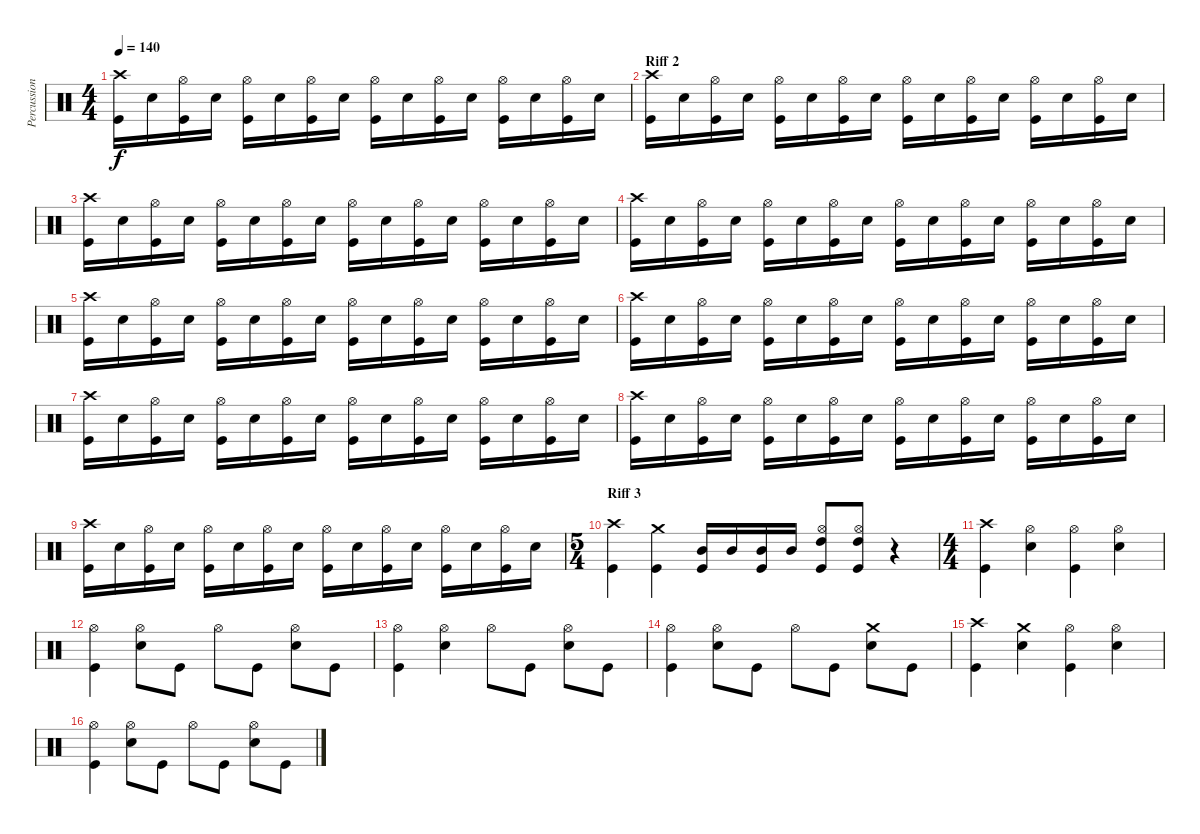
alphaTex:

\track ("Percussions" "Percussion") {instrument percussion}
\staff {score}
\articulation defaults
\ts (4 4)
\tempo 140
\clef neutral
\ks c
("Crash high (hit)" "Kick (hit)").16{dy f} "Electric Snare (hit)".16 ("Hi-Hat (open)" "Kick (hit)").16 "Electric Snare (hit)".16 ("Hi-Hat (open)" "Kick (hit)").16 "Electric Snare (hit)".16 ("Hi-Hat (open)" "Kick (hit)").16 "Electric Snare (hit)".16 ("Hi-Hat (open)" "Kick (hit)").16 "Electric Snare (hit)".16 ("Hi-Hat (open)" "Kick (hit)").16 "Electric Snare (hit)".16 ("Hi-Hat (open)" "Kick (hit)").16 "Electric Snare (hit)".16 ("Hi-Hat (open)" "Kick (hit)").16 "Electric Snare (hit)".16 |
\section ("" "Riff 2")
("Crash high (hit)" "Kick (hit)").16 "Electric Snare (hit)".16 ("Hi-Hat (open)" "Kick (hit)").16 "Electric Snare (hit)".16 ("Hi-Hat (open)" "Kick (hit)").16 "Electric Snare (hit)".16 ("Hi-Hat (open)" "Kick (hit)").16 "Electric Snare (hit)".16 ("Hi-Hat (open)" "Kick (hit)").16 "Electric Snare (hit)".16 ("Hi-Hat (open)" "Kick (hit)").16 "Electric Snare (hit)".16 ("Hi-Hat (open)" "Kick (hit)").16 "Electric Snare (hit)".16 ("Hi-Hat (open)" "Kick (hit)").16 "Electric Snare (hit)".16 |
("Crash high (hit)" "Kick (hit)").16 "Electric Snare (hit)".16 ("Hi-Hat (open)" "Kick (hit)").16 "Electric Snare (hit)".16 ("Hi-Hat (open)" "Kick (hit)").16 "Electric Snare (hit)".16 ("Hi-Hat (open)" "Kick (hit)").16 "Electric Snare (hit)".16 ("Hi-Hat (open)" "Kick (hit)").16 "Electric Snare (hit)".16 ("Hi-Hat (open)" "Kick (hit)").16 "Electric Snare (hit)".16 ("Hi-Hat (open)" "Kick (hit)").16 "Electric Snare (hit)".16 ("Hi-Hat (open)" "Kick (hit)").16 "Electric Snare (hit)".16 |
("Crash high (hit)" "Kick (hit)").16 "Electric Snare (hit)".16 ("Hi-Hat (open)" "Kick (hit)").16 "Electric Snare (hit)".16 ("Hi-Hat (open)" "Kick (hit)").16 "Electric Snare (hit)".16 ("Hi-Hat (open)" "Kick (hit)").16 "Electric Snare (hit)".16 ("Hi-Hat (open)" "Kick (hit)").16 "Electric Snare (hit)".16 ("Hi-Hat (open)" "Kick (hit)").16 "Electric Snare (hit)".16 ("Hi-Hat (open)" "Kick (hit)").16 "Electric Snare (hit)".16 ("Hi-Hat (open)" "Kick (hit)").16 "Electric Snare (hit)".16 |
("Crash high (hit)" "Kick (hit)").16 "Electric Snare (hit)".16 ("Hi-Hat (open)" "Kick (hit)").16 "Electric Snare (hit)".16 ("Hi-Hat (open)" "Kick (hit)").16 "Electric Snare (hit)".16 ("Hi-Hat (open)" "Kick (hit)").16 "Electric Snare (hit)".16 ("Hi-Hat (open)" "Kick (hit)").16 "Electric Snare (hit)".16 ("Hi-Hat (open)" "Kick (hit)").16 "Electric Snare (hit)".16 ("Hi-Hat (open)" "Kick (hit)").16 "Electric Snare (hit)".16 ("Hi-Hat (open)" "Kick (hit)").16 "Electric Snare (hit)".16 |
("Crash high (hit)" "Kick (hit)").16 "Electric Snare (hit)".16 ("Hi-Hat (open)" "Kick (hit)").16 "Electric Snare (hit)".16 ("Hi-Hat (open)" "Kick (hit)").16 "Electric Snare (hit)".16 ("Hi-Hat (open)" "Kick (hit)").16 "Electric Snare (hit)".16 ("Hi-Hat (open)" "Kick (hit)").16 "Electric Snare (hit)".16 ("Hi-Hat (open)" "Kick (hit)").16 "Electric Snare (hit)".16 ("Hi-Hat (open)" "Kick (hit)").16 "Electric Snare (hit)".16 ("Hi-Hat (open)" "Kick (hit)").16 "Electric Snare (hit)".16 |
("Crash high (hit)" "Kick (hit)").16 "Electric Snare (hit)".16 ("Hi-Hat (open)" "Kick (hit)").16 "Electric Snare (hit)".16 ("Hi-Hat (open)" "Kick (hit)").16 "Electric Snare (hit)".16 ("Hi-Hat (open)" "Kick (hit)").16 "Electric Snare (hit)".16 ("Hi-Hat (open)" "Kick (hit)").16 "Electric Snare (hit)".16 ("Hi-Hat (open)" "Kick (hit)").16 "Electric Snare (hit)".16 ("Hi-Hat (open)" "Kick (hit)").16 "Electric Snare (hit)".16 ("Hi-Hat (open)" "Kick (hit)").16 "Electric Snare (hit)".16 |
("Crash high (hit)" "Kick (hit)").16 "Electric Snare (hit)".16 ("Hi-Hat (open)" "Kick (hit)").16 "Electric Snare (hit)".16 ("Hi-Hat (open)" "Kick (hit)").16 "Electric Snare (hit)".16 ("Hi-Hat (open)" "Kick (hit)").16 "Electric Snare (hit)".16 ("Hi-Hat (open)" "Kick (hit)").16 "Electric Snare (hit)".16 ("Hi-Hat (open)" "Kick (hit)").16 "Electric Snare (hit)".16 ("Hi-Hat (open)" "Kick (hit)").16 "Electric Snare (hit)".16 ("Hi-Hat (open)" "Kick (hit)").16 "Electric Snare (hit)".16 |
("Crash high (hit)" "Kick (hit)").16 "Electric Snare (hit)".16 ("Hi-Hat (open)" "Kick (hit)").16 "Electric Snare (hit)".16 ("Hi-Hat (open)" "Kick (hit)").16 "Electric Snare (hit)".16 ("Hi-Hat (open)" "Kick (hit)").16 "Electric Snare (hit)".16 ("Hi-Hat (open)" "Kick (hit)").16 "Electric Snare (hit)".16 ("Hi-Hat (open)" "Kick (hit)").16 "Electric Snare (hit)".16 ("Hi-Hat (open)" "Kick (hit)").16 "Electric Snare (hit)".16 ("Hi-Hat (open)" "Kick (hit)").16 "Electric Snare (hit)".16 |
\ts (5 4)
\section ("" "Riff 3")
("Crash high (hit)" "Kick (hit)").4 ("Crash medium (hit)" "Kick (hit)").4 ("Mid Tom (hit)" "Kick (hit)").16 "Mid Tom (hit)".16 ("Mid Tom (hit)" "Kick (hit)").16 "Mid Tom (hit)".16 ("Hi-Hat (open)" "High Tom (hit)" "Kick (hit)").8 ("Hi-Hat (open)" "High Tom (hit)" "Kick (hit)").8 r.4 |
\ts (4 4)
("Crash high (hit)" "Kick (hit)").4 ("Hi-Hat (open)" "Electric Snare (hit)").4 ("Hi-Hat (open)" "Kick (hit)").4 ("Hi-Hat (open)" "Electric Snare (hit)").4 |
("Hi-Hat (open)" "Kick (hit)").4 ("Hi-Hat (open)" "Electric Snare (hit)").8 "Kick (hit)".8 "Hi-Hat (open)".8 "Kick (hit)".8 ("Hi-Hat (open)" "Electric Snare (hit)").8 "Kick (hit)".8 |
("Hi-Hat (open)" "Kick (hit)").4 ("Hi-Hat (open)" "Electric Snare (hit)").4 "Hi-Hat (open)".8 "Kick (hit)".8 ("Hi-Hat (open)" "Electric Snare (hit)").8 "Kick (hit)".8 |
("Hi-Hat (open)" "Kick (hit)").4 ("Hi-Hat (open)" "Electric Snare (hit)").8 "Kick (hit)".8 "Hi-Hat (open)".8 "Kick (hit)".8 ("Crash medium (hit)" "Electric Snare (hit)").8 "Kick (hit)".8 |
("Crash high (hit)" "Kick (hit)").4 ("Crash medium (hit)" "Electric Snare (hit)").4 ("Hi-Hat (open)" "Kick (hit)").4 ("Hi-Hat (open)" "Electric Snare (hit)").4 |
("Hi-Hat (open)" "Kick (hit)").4 ("Hi-Hat (open)" "Electric Snare (hit)").8 "Kick (hit)".8 "Hi-Hat (open)".8 "Kick (hit)".8 ("Hi-Hat (open)" "Electric Snare (hit)").8 "Kick (hit)".8
